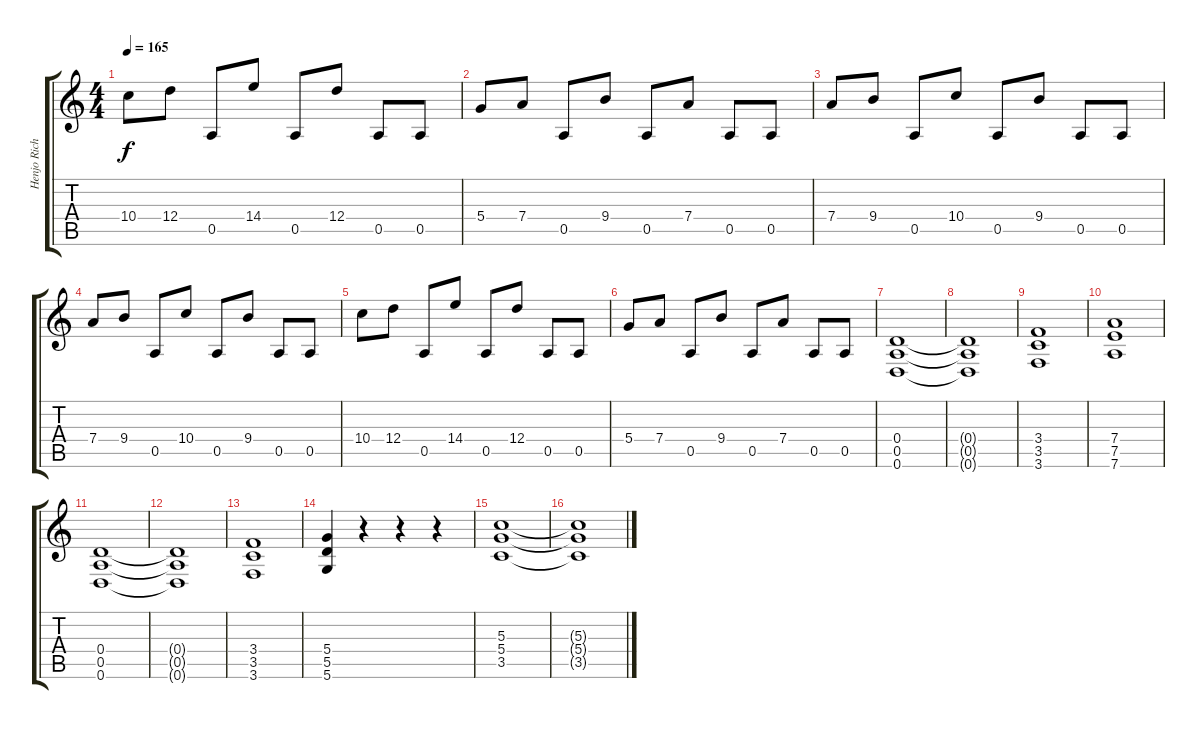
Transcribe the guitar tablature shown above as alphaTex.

\track ("Henjo Richter" "Henjo Rich") {instrument electricguitarclean}
\staff {score tabs}
\tuning (E4 B3 G3 D3 A2 D2) {hide}
\ts (4 4)
\tempo 165
\clef g2
\ks c
10.4.8{dy f} 12.4.8 0.5.8 14.4.8 0.5.8 12.4.8 0.5.8 0.5.8 |
5.4.8 7.4.8 0.5.8 9.4.8 0.5.8 7.4.8 0.5.8 0.5.8 |
7.4.8 9.4.8 0.5.8 10.4.8 0.5.8 9.4.8 0.5.8 0.5.8 |
7.4.8 9.4.8 0.5.8 10.4.8 0.5.8 9.4.8 0.5.8 0.5.8 |
10.4.8 12.4.8 0.5.8 14.4.8 0.5.8 12.4.8 0.5.8 0.5.8 |
5.4.8 7.4.8 0.5.8 9.4.8 0.5.8 7.4.8 0.5.8 0.5.8 |
(0.4 0.5 0.6).1 |
(0.4{t} 0.5{t} 0.6{t}).1 |
(3.4 3.5 3.6).1 |
(7.4 7.5 7.6).1 |
(0.4 0.5 0.6).1 |
(0.4{t} 0.5{t} 0.6{t}).1 |
(3.4 3.5 3.6).1 |
(5.4 5.5 5.6).4 r.4 r.4 r.4 |
(5.3 5.4 3.5).1 |
(5.3{t} 5.4{t} 3.5{t}).1
